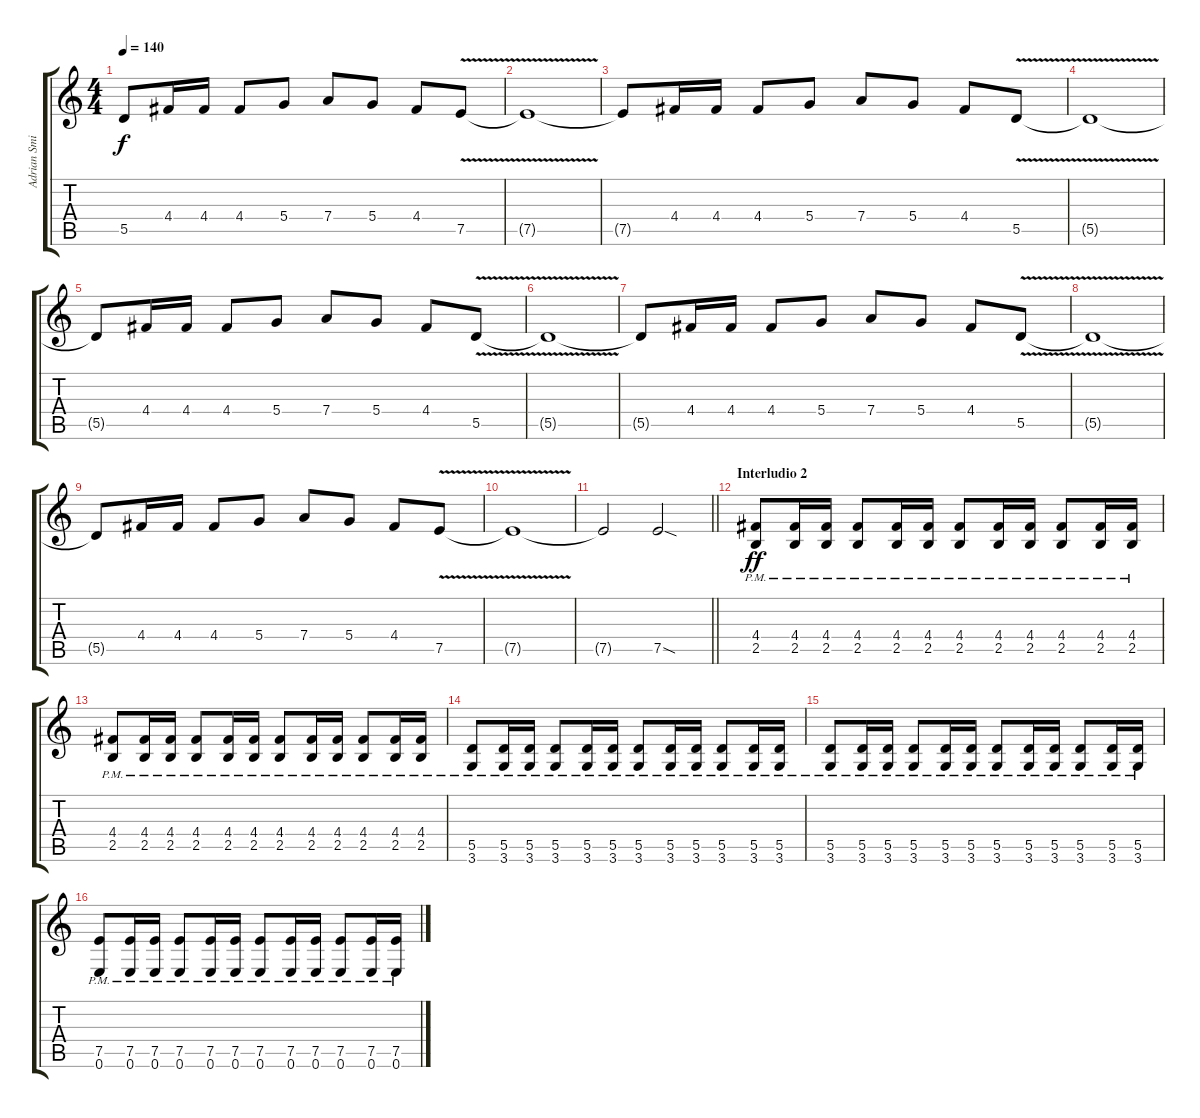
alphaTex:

\track ("Adrian Smith" "Adrian Smi") {instrument distortionguitar}
\staff {score tabs}
\tuning (E4 B3 G3 D3 A2 E2) {hide}
\ts (4 4)
\tempo 140
\clef g2
\ks c
5.5{t}.8{dy f} 4.4.16 4.4.16 4.4.8 5.4.8 7.4.8 5.4.8 4.4.8 7.5{v}.8 |
7.5{t}.1 |
7.5{t}.8 4.4.16 4.4.16 4.4.8 5.4.8 7.4.8 5.4.8 4.4.8 5.5{v}.8 |
5.5{t}.1 |
5.5{t}.8 4.4.16 4.4.16 4.4.8 5.4.8 7.4.8 5.4.8 4.4.8 5.5{v}.8 |
5.5{t}.1 |
5.5{t}.8 4.4.16 4.4.16 4.4.8 5.4.8 7.4.8 5.4.8 4.4.8 5.5{v}.8 |
5.5{t}.1 |
5.5{t}.8 4.4.16 4.4.16 4.4.8 5.4.8 7.4.8 5.4.8 4.4.8 7.5{v}.8 |
7.5{t}.1 |
\barLineRight lightlight
7.5{t}.2 7.5{sod}.2 |
\section ("" "Interludio 2")
(4.4{pm} 2.5{pm}).8{dy ff} (4.4{pm} 2.5{pm}).16 (4.4{pm} 2.5{pm}).16 (4.4{pm} 2.5{pm}).8 (4.4{pm} 2.5{pm}).16 (4.4{pm} 2.5{pm}).16 (4.4{pm} 2.5{pm}).8 (4.4{pm} 2.5{pm}).16 (4.4{pm} 2.5{pm}).16 (4.4{pm} 2.5{pm}).8 (4.4{pm} 2.5{pm}).16 (4.4{pm} 2.5{pm}).16 |
(4.4{pm} 2.5{pm}).8 (4.4{pm} 2.5{pm}).16 (4.4{pm} 2.5{pm}).16 (4.4{pm} 2.5{pm}).8 (4.4{pm} 2.5{pm}).16 (4.4{pm} 2.5{pm}).16 (4.4{pm} 2.5{pm}).8 (4.4{pm} 2.5{pm}).16 (4.4{pm} 2.5{pm}).16 (4.4{pm} 2.5{pm}).8 (4.4{pm} 2.5{pm}).16 (4.4{pm} 2.5{pm}).16 |
(5.5{pm} 3.6{pm}).8 (5.5{pm} 3.6{pm}).16 (5.5{pm} 3.6{pm}).16 (5.5{pm} 3.6{pm}).8 (5.5{pm} 3.6{pm}).16 (5.5{pm} 3.6{pm}).16 (5.5{pm} 3.6{pm}).8 (5.5{pm} 3.6{pm}).16 (5.5{pm} 3.6{pm}).16 (5.5{pm} 3.6{pm}).8 (5.5{pm} 3.6{pm}).16 (5.5{pm} 3.6{pm}).16 |
(5.5{pm} 3.6{pm}).8 (5.5{pm} 3.6{pm}).16 (5.5{pm} 3.6{pm}).16 (5.5{pm} 3.6{pm}).8 (5.5{pm} 3.6{pm}).16 (5.5{pm} 3.6{pm}).16 (5.5{pm} 3.6{pm}).8 (5.5{pm} 3.6{pm}).16 (5.5{pm} 3.6{pm}).16 (5.5{pm} 3.6{pm}).8 (5.5{pm} 3.6{pm}).16 (5.5{pm} 3.6{pm}).16 |
(7.5{pm} 0.6{pm}).8 (7.5{pm} 0.6{pm}).16 (7.5{pm} 0.6{pm}).16 (7.5{pm} 0.6{pm}).8 (7.5{pm} 0.6{pm}).16 (7.5{pm} 0.6{pm}).16 (7.5{pm} 0.6{pm}).8 (7.5{pm} 0.6{pm}).16 (7.5{pm} 0.6{pm}).16 (7.5{pm} 0.6{pm}).8 (7.5{pm} 0.6{pm}).16 (7.5{pm} 0.6{pm}).16
